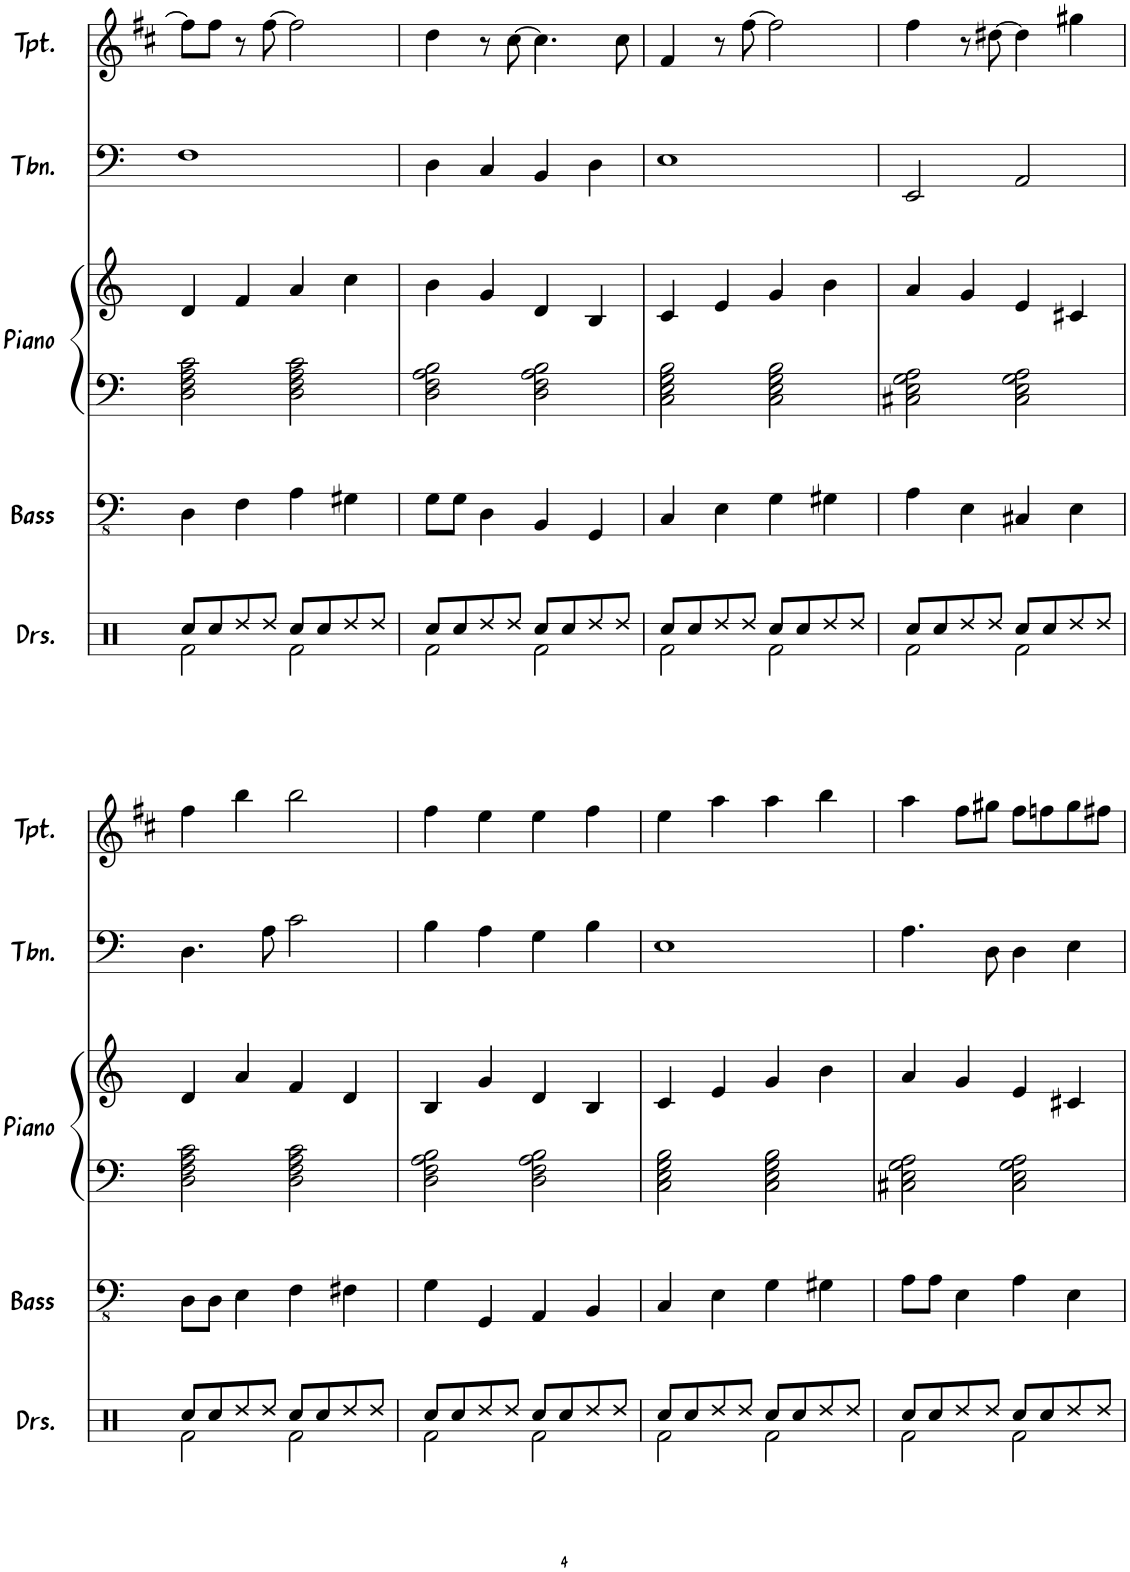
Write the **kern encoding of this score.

**kern	**kern	**kern	**kern	**kern	**kern
*part5	*part4	*part3	*part3	*part2	*part1
*staff6	*staff5	*staff4	*staff3	*staff2	*staff1
*I"Drumset	*I"Bass	*I"Piano	*	*I"Trombone	*I"Trumpet
*I'Drs.	*I'Bass	*I'Piano	*	*I'Tbn.	*I'Tpt.
!!LO:PB:g=z
*clefX	*clefFv4	*clefF4	*clefG2	*clefF4	*clefG2
*	*	*	*	*	*Trd1c2
*k[]	*k[]	*k[]	*k[]	*k[]	*k[f#c#]
*M4/4	*M4/4	*M4/4	*M4/4	*M4/4	*M4/4
=21	=21	=21	=21	=21	=21
*^	*	*	*	*	*
8Rcc/L	2Rf\	4DD\	2D\ 2F\ 2A\ 2c\	4d/	1F	8ff#\L]
8Rcc/	.	.	.	.	.	8ff#\J
8Rdd/	.	4FF\	.	4f/	.	8r
8Rdd/J	.	.	.	.	.	[8ff#\
8Rcc/L	2Rf\	4AA\	2D\ 2F\ 2A\ 2c\	4a/	.	2ff#\]
8Rcc/	.	.	.	.	.	.
8Rdd/	.	4GG#X\	.	4cc\	.	.
8Rdd/J	.	.	.	.	.	.
=22	=22	=22	=22	=22	=22	=22
8Rcc/L	2Rf\	8GG\L	2D\ 2F\ 2A\ 2B\	4b\	4D\	4dd\
8Rcc/	.	8GG\J	.	.	.	.
8Rdd/	.	4DD\	.	4g/	4C/	8r
8Rdd/J	.	.	.	.	.	[8cc#\
8Rcc/L	2Rf\	4BBB/	2D\ 2F\ 2A\ 2B\	4d/	4BB/	4.cc#\]
8Rcc/	.	.	.	.	.	.
8Rdd/	.	4GGG/	.	4B/	4D\	.
8Rdd/J	.	.	.	.	.	8cc#\
=23	=23	=23	=23	=23	=23	=23
8Rcc/L	2Rf\	4CC/	2C\ 2E\ 2G\ 2B\	4c/	1E	4f#/
8Rcc/	.	.	.	.	.	.
8Rdd/	.	4EE\	.	4e/	.	8r
8Rdd/J	.	.	.	.	.	[8ff#\
8Rcc/L	2Rf\	4GG\	2C\ 2E\ 2G\ 2B\	4g/	.	2ff#\]
8Rcc/	.	.	.	.	.	.
8Rdd/	.	4GG#X\	.	4b\	.	.
8Rdd/J	.	.	.	.	.	.
=24	=24	=24	=24	=24	=24	=24
8Rcc/L	2Rf\	4AA\	2C#X\ 2E\ 2G\ 2A\	4a/	2EE/	4ff#\
8Rcc/	.	.	.	.	.	.
8Rdd/	.	4EE\	.	4g/	.	8r
8Rdd/J	.	.	.	.	.	[8dd#X\
8Rcc/L	2Rf\	4CC#X/	2C#\ 2E\ 2G\ 2A\	4e/	2AA/	4dd#\]
8Rcc/	.	.	.	.	.	.
8Rdd/	.	4EE\	.	4c#X/	.	4gg#X\
8Rdd/J	.	.	.	.	.	.
!!LO:LB:g=z
=25	=25	=25	=25	=25	=25	=25
8Rcc/L	2Rf\	8DD\L	2D\ 2F\ 2A\ 2c\	4d/	4.D\	4ff#\
8Rcc/	.	8DD\J	.	.	.	.
8Rdd/	.	4EE\	.	4a/	.	4bb\
8Rdd/J	.	.	.	.	8A\	.
8Rcc/L	2Rf\	4FF\	2D\ 2F\ 2A\ 2c\	4f/	2c\	2bb\
8Rcc/	.	.	.	.	.	.
8Rdd/	.	4FF#X\	.	4d/	.	.
8Rdd/J	.	.	.	.	.	.
=26	=26	=26	=26	=26	=26	=26
8Rcc/L	2Rf\	4GG\	2D\ 2F\ 2A\ 2B\	4B/	4B\	4ff#\
8Rcc/	.	.	.	.	.	.
8Rdd/	.	4GGG/	.	4g/	4A\	4ee\
8Rdd/J	.	.	.	.	.	.
8Rcc/L	2Rf\	4AAA/	2D\ 2F\ 2A\ 2B\	4d/	4G\	4ee\
8Rcc/	.	.	.	.	.	.
8Rdd/	.	4BBB/	.	4B/	4B\	4ff#\
8Rdd/J	.	.	.	.	.	.
=27	=27	=27	=27	=27	=27	=27
8Rcc/L	2Rf\	4CC/	2C\ 2E\ 2G\ 2B\	4c/	1E	4ee\
8Rcc/	.	.	.	.	.	.
8Rdd/	.	4EE\	.	4e/	.	4aa\
8Rdd/J	.	.	.	.	.	.
8Rcc/L	2Rf\	4GG\	2C\ 2E\ 2G\ 2B\	4g/	.	4aa\
8Rcc/	.	.	.	.	.	.
8Rdd/	.	4GG#X\	.	4b\	.	4bb\
8Rdd/J	.	.	.	.	.	.
=28	=28	=28	=28	=28	=28	=28
8Rcc/L	2Rf\	8AA\L	2C#X\ 2E\ 2G\ 2A\	4a/	4.A\	4aa\
8Rcc/	.	8AA\J	.	.	.	.
8Rdd/	.	4EE\	.	4g/	.	8ff#\L
8Rdd/J	.	.	.	.	8D\	8gg#X\J
8Rcc/L	2Rf\	4AA\	2C#\ 2E\ 2G\ 2A\	4e/	4D\	8ff#\L
8Rcc/	.	.	.	.	.	8ffn\
8Rdd/	.	4EE\	.	4c#X/	4E\	8gg#\
8Rdd/J	.	.	.	.	.	8ff#X\J
*v	*v	*	*	*	*	*
=	=	=	=	=	=
*-	*-	*-	*-	*-	*-
